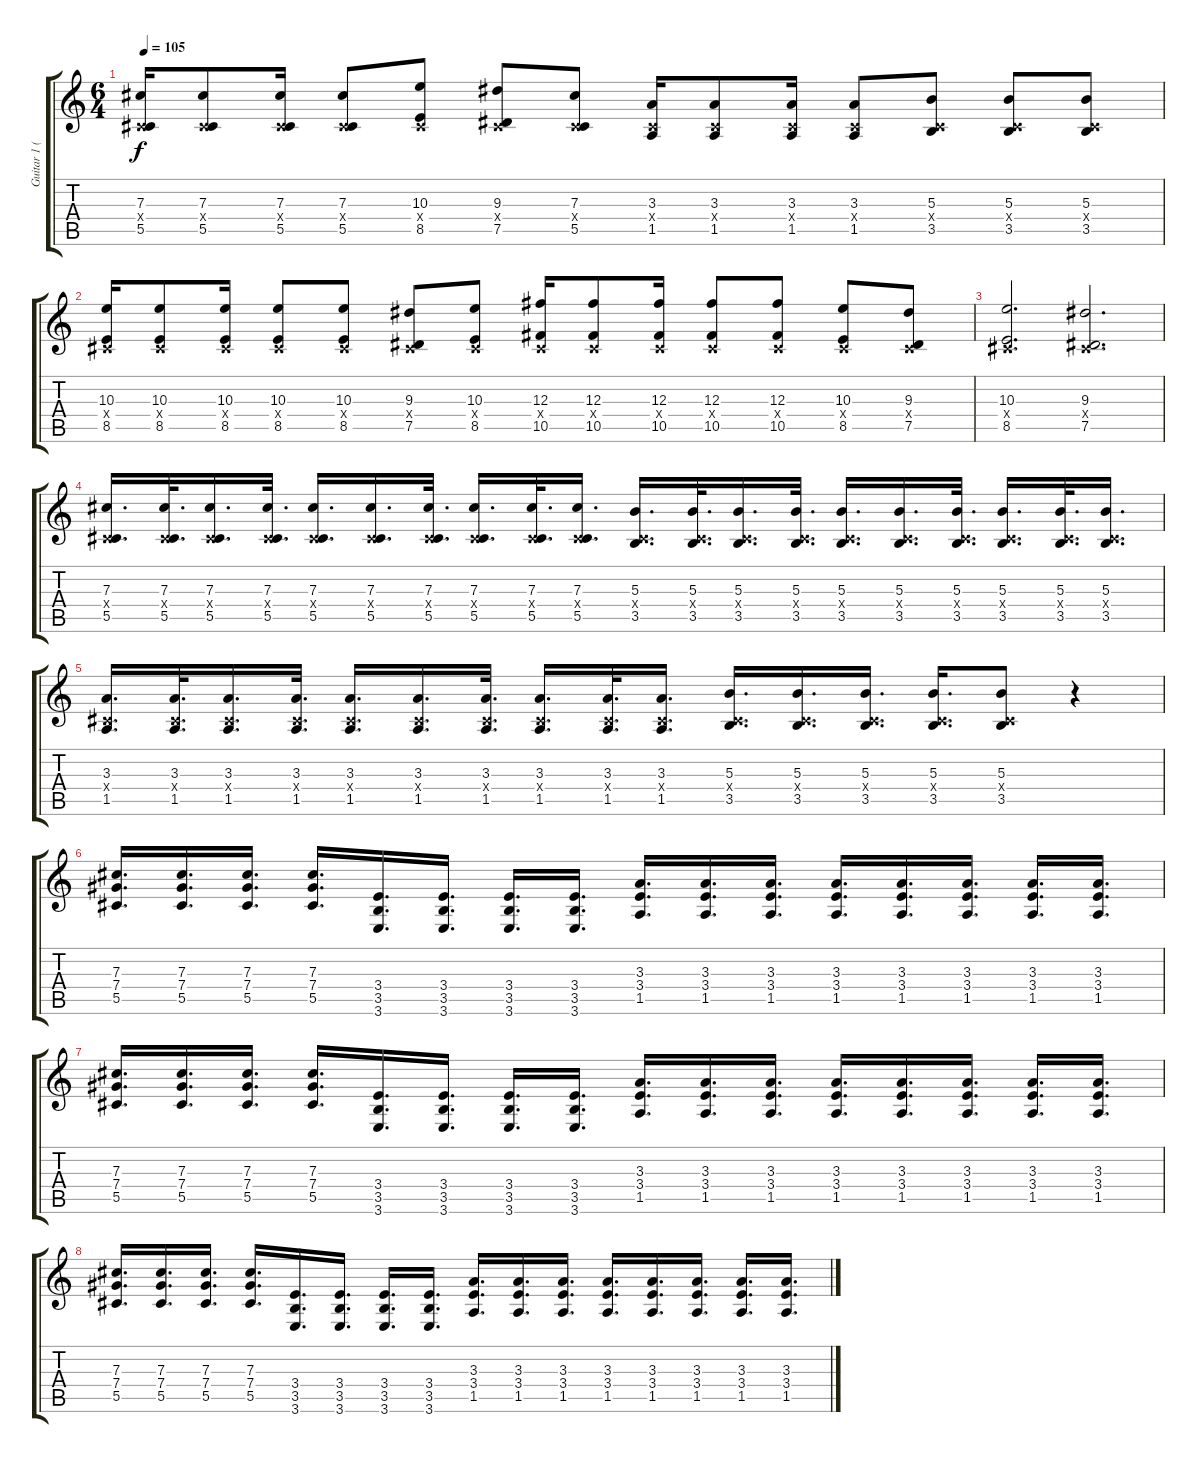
\track ("Guitar 1 ( Dropped C# )" "Guitar 1 (") {instrument distortionguitar}
\staff {score tabs}
\tuning (Eb4 Bb3 Gb3 Db3 Ab2 Db2) {hide}
\ts (6 4)
\tempo 105
\clef g2
\ks c
(7.3 0.4{x} 5.5).16{dy f} (7.3 0.4{x} 5.5).8 (7.3 0.4{x} 5.5).16 (7.3 0.4{x} 5.5).8 (10.3 0.4{x} 8.5).8 (9.3 0.4{x} 7.5).8 (7.3 0.4{x} 5.5).8 (3.3 0.4{x} 1.5).16 (3.3 0.4{x} 1.5).8 (3.3 0.4{x} 1.5).16 (3.3 0.4{x} 1.5).8 (5.3 0.4{x} 3.5).8 (5.3 0.4{x} 3.5).8 (5.3 0.4{x} 3.5).8 |
(10.3 0.4{x} 8.5).16 (10.3 0.4{x} 8.5).8 (10.3 0.4{x} 8.5).16 (10.3 0.4{x} 8.5).8 (10.3 0.4{x} 8.5).8 (9.3 0.4{x} 7.5).8 (10.3 0.4{x} 8.5).8 (12.3 0.4{x} 10.5).16 (12.3 0.4{x} 10.5).8 (12.3 0.4{x} 10.5).16 (12.3 0.4{x} 10.5).8 (12.3 0.4{x} 10.5).8 (10.3 0.4{x} 8.5).8 (9.3 0.4{x} 7.5).8 |
(10.3 0.4{x} 8.5).2{d} (9.3 0.4{x} 7.5).2{d} |
(7.3 0.4{x} 5.5).16{d} (7.3 0.4{x} 5.5).32{d} (7.3 0.4{x} 5.5).16{d} (7.3 0.4{x} 5.5).32{d} (7.3 0.4{x} 5.5).16{d} (7.3 0.4{x} 5.5).16{d} (7.3 0.4{x} 5.5).32{d} (7.3 0.4{x} 5.5).16{d} (7.3 0.4{x} 5.5).32{d} (7.3 0.4{x} 5.5).16{d} (5.3 0.4{x} 3.5).16{d} (5.3 0.4{x} 3.5).32{d} (5.3 0.4{x} 3.5).16{d} (5.3 0.4{x} 3.5).32{d} (5.3 0.4{x} 3.5).16{d} (5.3 0.4{x} 3.5).16{d} (5.3 0.4{x} 3.5).32{d} (5.3 0.4{x} 3.5).16{d} (5.3 0.4{x} 3.5).32{d} (5.3 0.4{x} 3.5).16{d} |
(3.3 0.4{x} 1.5).16{d} (3.3 0.4{x} 1.5).32{d} (3.3 0.4{x} 1.5).16{d} (3.3 0.4{x} 1.5).32{d} (3.3 0.4{x} 1.5).16{d} (3.3 0.4{x} 1.5).16{d} (3.3 0.4{x} 1.5).32{d} (3.3 0.4{x} 1.5).16{d} (3.3 0.4{x} 1.5).32{d} (3.3 0.4{x} 1.5).16{d} (5.3 0.4{x} 3.5).16{d} (5.3 0.4{x} 3.5).16{d} (5.3 0.4{x} 3.5).16{d} (5.3 0.4{x} 3.5).16{d} (5.3 0.4{x} 3.5).8 r.4 |
(7.3 7.4 5.5).16{d} (7.3 7.4 5.5).16{d} (7.3 7.4 5.5).16{d} (7.3 7.4 5.5).16{d} (3.4 3.5 3.6).16{d} (3.4 3.5 3.6).16{d} (3.4 3.5 3.6).16{d} (3.4 3.5 3.6).16{d} (3.3 3.4 1.5).16{d} (3.3 3.4 1.5).16{d} (3.3 3.4 1.5).16{d} (3.3 3.4 1.5).16{d} (3.3 3.4 1.5).16{d} (3.3 3.4 1.5).16{d} (3.3 3.4 1.5).16{d} (3.3 3.4 1.5).16{d} |
(7.3 7.4 5.5).16{d} (7.3 7.4 5.5).16{d} (7.3 7.4 5.5).16{d} (7.3 7.4 5.5).16{d} (3.4 3.5 3.6).16{d} (3.4 3.5 3.6).16{d} (3.4 3.5 3.6).16{d} (3.4 3.5 3.6).16{d} (3.3 3.4 1.5).16{d} (3.3 3.4 1.5).16{d} (3.3 3.4 1.5).16{d} (3.3 3.4 1.5).16{d} (3.3 3.4 1.5).16{d} (3.3 3.4 1.5).16{d} (3.3 3.4 1.5).16{d} (3.3 3.4 1.5).16{d} |
(7.3 7.4 5.5).16{d} (7.3 7.4 5.5).16{d} (7.3 7.4 5.5).16{d} (7.3 7.4 5.5).16{d} (3.4 3.5 3.6).16{d} (3.4 3.5 3.6).16{d} (3.4 3.5 3.6).16{d} (3.4 3.5 3.6).16{d} (3.3 3.4 1.5).16{d} (3.3 3.4 1.5).16{d} (3.3 3.4 1.5).16{d} (3.3 3.4 1.5).16{d} (3.3 3.4 1.5).16{d} (3.3 3.4 1.5).16{d} (3.3 3.4 1.5).16{d} (3.3 3.4 1.5).16{d}
